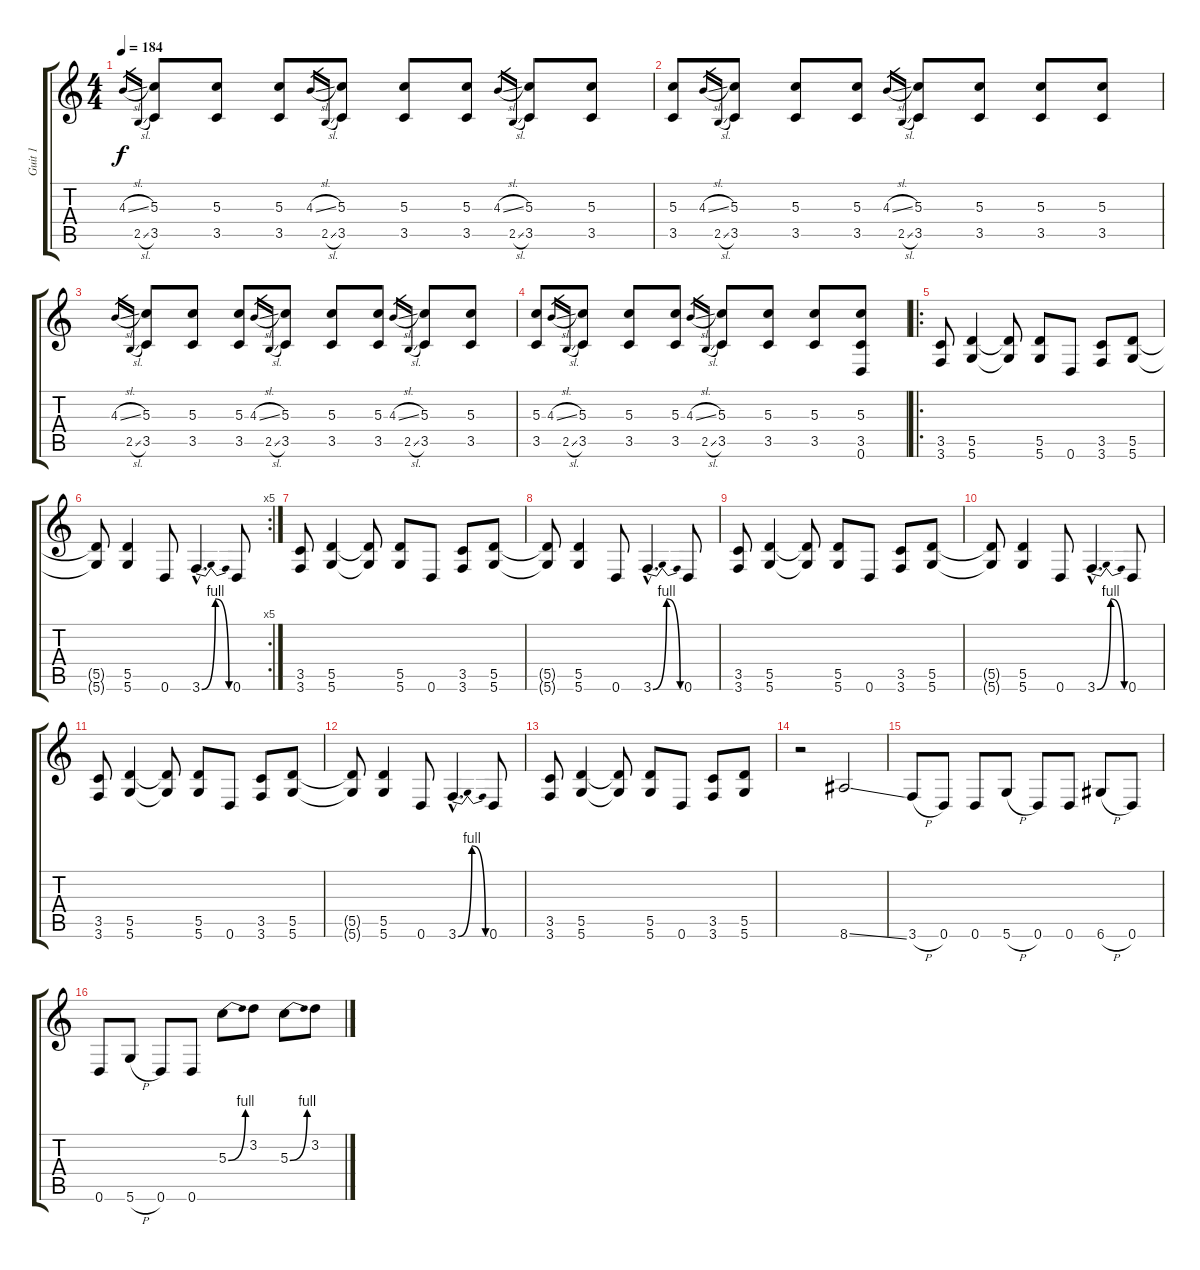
\track ("Guit 1" "Guit 1") {instrument distortionguitar}
\staff {score tabs}
\tuning (E4 B3 G3 D3 A2 D2) {hide}
\ts (4 4)
\tempo 184
\clef g2
\ks c
4.3{sl}.16{gr dy f instrument distortionguitar} 2.5{sl}.16{gr} (5.3 3.5).8 (5.3 3.5).8 (5.3 3.5).8 4.3{sl}.16{gr} 2.5{sl}.16{gr} (5.3 3.5).8 (5.3 3.5).8 (5.3 3.5).8 4.3{sl}.16{gr} 2.5{sl}.16{gr} (5.3 3.5).8 (5.3 3.5).8 |
(5.3 3.5).8 4.3{sl}.16{gr} 2.5{sl}.16{gr} (5.3 3.5).8 (5.3 3.5).8 (5.3 3.5).8 4.3{sl}.16{gr} 2.5{sl}.16{gr} (5.3 3.5).8 (5.3 3.5).8 (5.3 3.5).8 (5.3 3.5).8 |
4.3{sl}.16{gr} 2.5{sl}.16{gr} (5.3 3.5).8 (5.3 3.5).8 (5.3 3.5).8 4.3{sl}.16{gr} 2.5{sl}.16{gr} (5.3 3.5).8 (5.3 3.5).8 (5.3 3.5).8 4.3{sl}.16{gr} 2.5{sl}.16{gr} (5.3 3.5).8 (5.3 3.5).8 |
(5.3 3.5).8 4.3{sl}.16{gr} 2.5{sl}.16{gr} (5.3 3.5).8 (5.3 3.5).8 (5.3 3.5).8 4.3{sl}.16{gr} 2.5{sl}.16{gr} (5.3 3.5).8 (5.3 3.5).8 (5.3 3.5).8 (5.3 3.5 0.6).8 |
\ro
(3.5 3.6).8 (5.5 5.6).4 (5.5{t} 5.6{t}).8 (5.5 5.6).8 0.6.8 (3.5 3.6).8 (5.5 5.6).8 |
\rc 5
(5.5{t} 5.6{t}).8 (5.5 5.6).4 0.6.8 3.6{be (bendrelease 0 0 30 4 30 4 60 0) hac}.4{d} 0.6.8 |
(3.5 3.6).8 (5.5 5.6).4 (5.5{t} 5.6{t}).8 (5.5 5.6).8 0.6.8 (3.5 3.6).8 (5.5 5.6).8 |
(5.5{t} 5.6{t}).8 (5.5 5.6).4 0.6.8 3.6{be (bendrelease 0 0 30 4 30 4 60 0) hac}.4{d} 0.6.8 |
(3.5 3.6).8 (5.5 5.6).4 (5.5{t} 5.6{t}).8 (5.5 5.6).8 0.6.8 (3.5 3.6).8 (5.5 5.6).8 |
(5.5{t} 5.6{t}).8 (5.5 5.6).4 0.6.8 3.6{be (bendrelease 0 0 30 4 30 4 60 0) hac}.4{d} 0.6.8 |
(3.5 3.6).8 (5.5 5.6).4 (5.5{t} 5.6{t}).8 (5.5 5.6).8 0.6.8 (3.5 3.6).8 (5.5 5.6).8 |
(5.5{t} 5.6{t}).8 (5.5 5.6).4 0.6.8 3.6{be (bendrelease 0 0 30 4 30 4 60 0) hac}.4{d} 0.6.8 |
(3.5 3.6).8 (5.5 5.6).4 (5.5{t} 5.6{t}).8 (5.5 5.6).8 0.6.8 (3.5 3.6).8 (5.5 5.6).8 |
r.2 8.6{ss}.2 |
3.6{h}.8 0.6.8 0.6.8 5.6{h}.8 0.6.8 0.6.8 6.6{h}.8 0.6.8 |
0.6.8 5.6{h}.8 0.6.8 0.6.8 5.3{be (bend 0 0 60 4)}.8 3.2.8 5.3{be (bend 0 0 60 4)}.8 3.2.8
